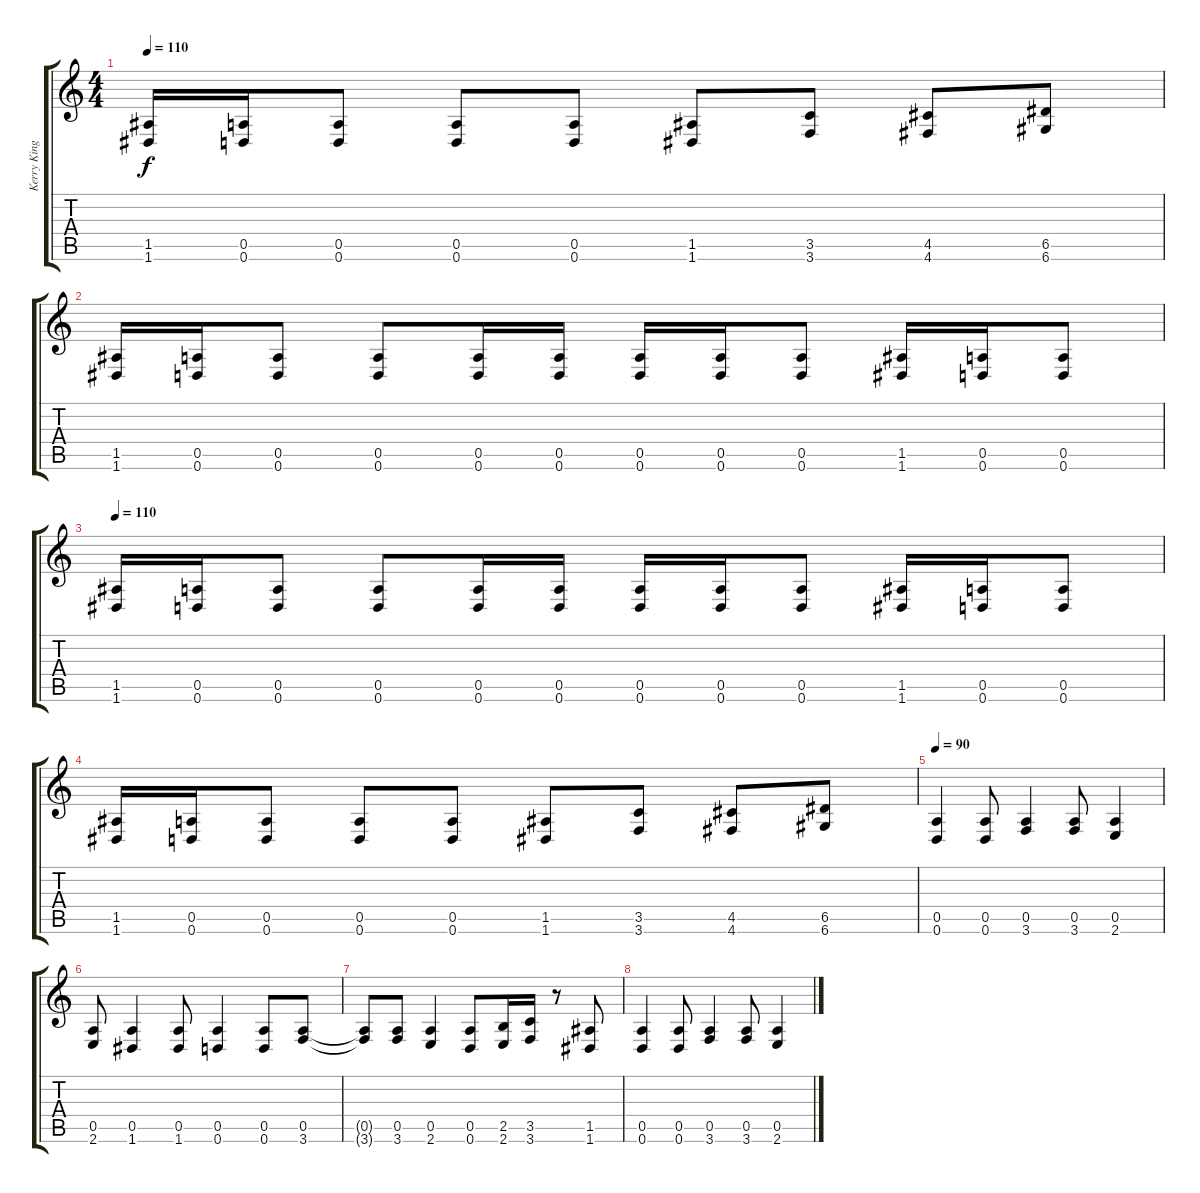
\track ("Kerry King" "Kerry King") {instrument distortionguitar}
\staff {score tabs}
\tuning (E4 B3 G3 D3 A2 D2) {hide}
\ts (4 4)
\tempo 110
\clef g2
\ks c
(1.5 1.6).16{dy f} (0.5 0.6).16 (0.5 0.6).8 (0.5 0.6).8 (0.5 0.6).8 (1.5 1.6).8 (3.5 3.6).8 (4.5 4.6).8 (6.5 6.6).8 |
(1.5 1.6).16 (0.5 0.6).16 (0.5 0.6).8 (0.5 0.6).8 (0.5 0.6).16 (0.5 0.6).16 (0.5 0.6).16 (0.5 0.6).16 (0.5 0.6).8 (1.5 1.6).16 (0.5 0.6).16 (0.5 0.6).8 |
\tempo 110
(1.5 1.6).16 (0.5 0.6).16 (0.5 0.6).8 (0.5 0.6).8 (0.5 0.6).16 (0.5 0.6).16 (0.5 0.6).16 (0.5 0.6).16 (0.5 0.6).8 (1.5 1.6).16 (0.5 0.6).16 (0.5 0.6).8 |
(1.5 1.6).16 (0.5 0.6).16 (0.5 0.6).8 (0.5 0.6).8 (0.5 0.6).8 (1.5 1.6).8 (3.5 3.6).8 (4.5 4.6).8 (6.5 6.6).8 |
\tempo 90
(0.5 0.6).4 (0.5 0.6).8 (0.5 3.6).4 (0.5 3.6).8 (0.5 2.6).4 |
(0.5 2.6).8 (0.5 1.6).4 (0.5 1.6).8 (0.5 0.6).4 (0.5 0.6).8 (0.5 3.6).8 |
(0.5{t} 3.6{t}).8 (0.5 3.6).8 (0.5 2.6).4 (0.5 0.6).8 (2.5 2.6).16 (3.5 3.6).16 r.8 (1.5 1.6).8 |
(0.5 0.6).4 (0.5 0.6).8 (0.5 3.6).4 (0.5 3.6).8 (0.5 2.6).4
